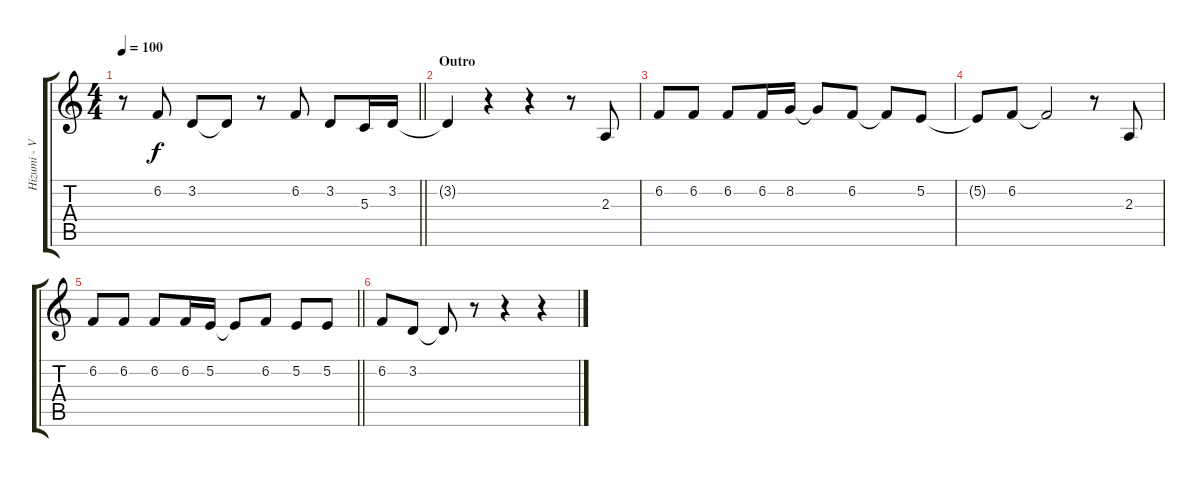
\track ("Hizumi - Vocals" "Hizumi - V") {instrument lead6voice}
\staff {score tabs}
\tuning (E4 B3 G3 D3 A2 D2) {hide}
\ts (4 4)
\tempo 100
\clef g2
\barLineRight lightlight
\ks c
r.8{dy f} 6.2.8 3.2.8 3.2{t}.8 r.8 6.2.8 3.2.8 5.3.16 3.2.16 |
\section ("" "Outro")
3.2{t}.4 r.4 r.4 r.8 2.3.8 |
6.2.8 6.2.8 6.2.8 6.2.16 8.2.16 8.2{t}.8 6.2.8 6.2{t}.8 5.2.8 |
5.2{t}.8 6.2.8 6.2{t}.2 r.8 2.3.8 |
\barLineRight lightlight
6.2.8 6.2.8 6.2.8 6.2.16 5.2.16 5.2{t}.8 6.2.8 5.2.8 5.2.8 |
6.2.8 3.2.8 3.2{t}.8 r.8 r.4 r.4
